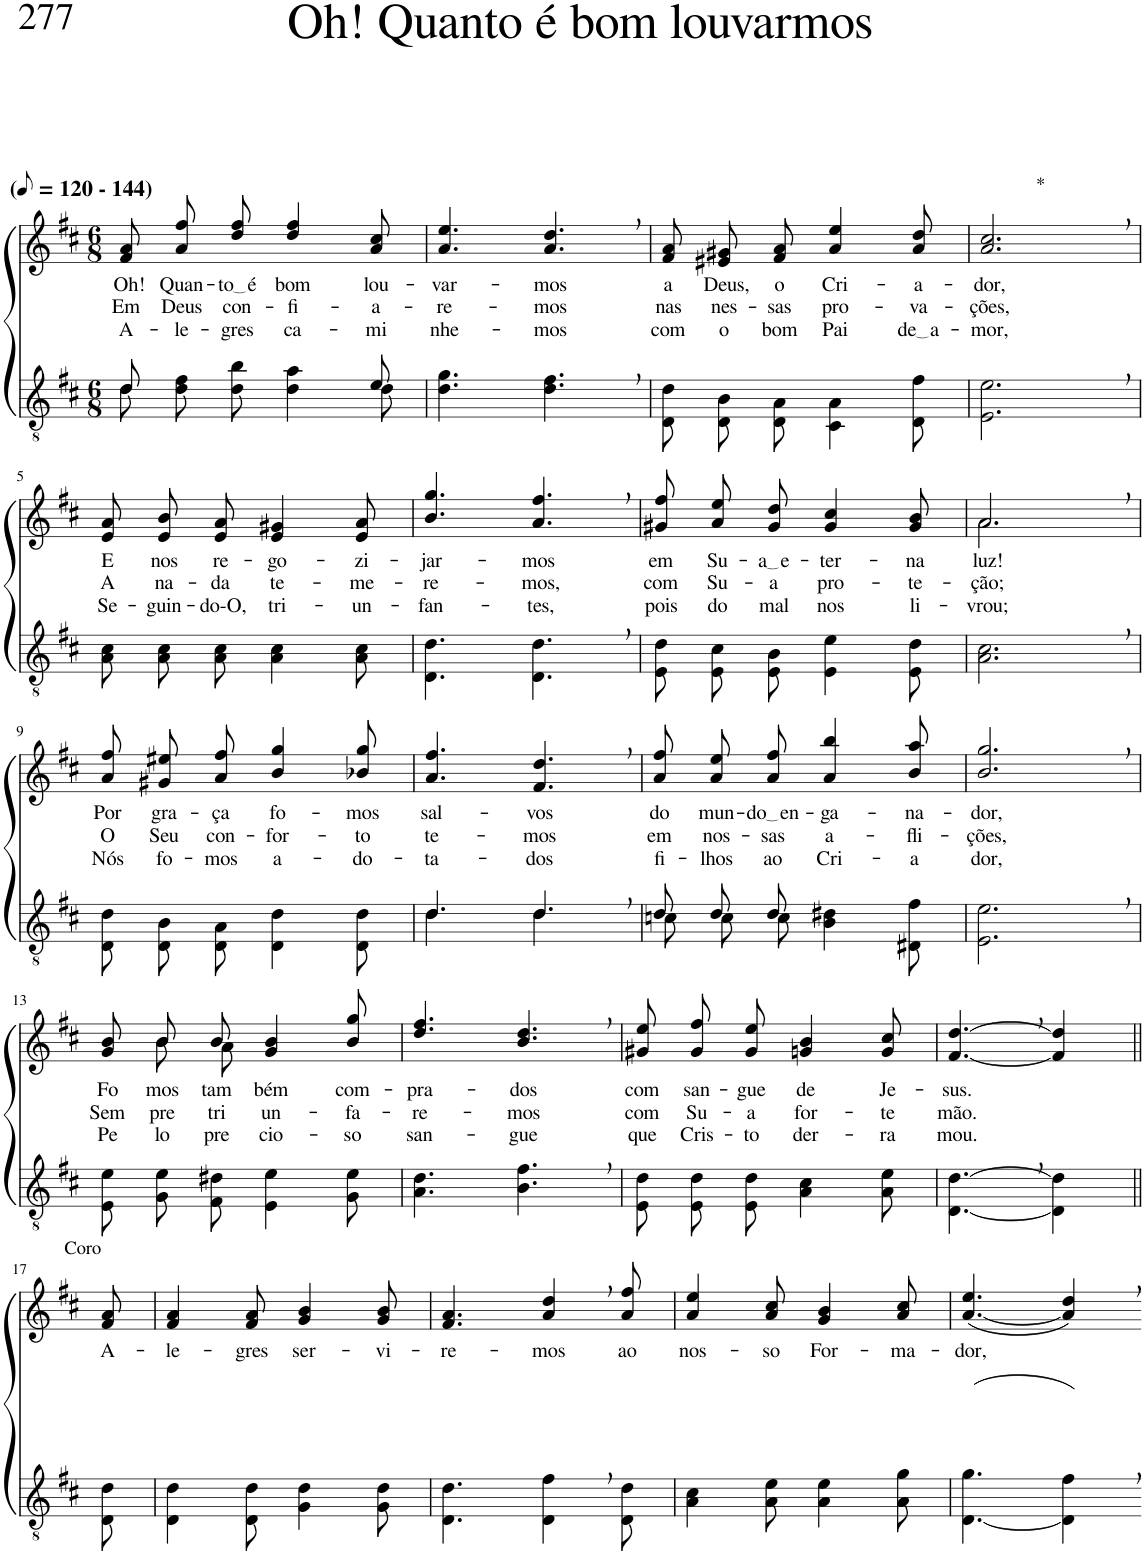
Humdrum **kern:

**kern	**kern	**text	**text	**text
*part2	*part1	*part1	*part1	*part1
*staff2	*staff1	*staff1	*staff1	*staff1
*I"Parte III e IV	*I"Parte I e II	*	*	*
*clefGv2	*clefG2	*	*	*
*Trd4c7	*Trd4c7	*	*	*
*k[f#c#]	*k[f#c#]	*	*	*
*M6/8	*M6/8	*	*	*
*MM60	*MM60	*	*	*
=1	=1	=1	=1	=1
*^	*	*	*	*
!	!	!LO:TX:a:B:t=(	!	!	!
!	!	!LO:TX:a:B:t=- 144)	!	!	!
!	!	!	!LO:LY:b	!LO:LY:b	!LO:LY:b
8d\L	8d/L	8f#\ 8a\L	Oh!	Em	A-
!	!	!	!LO:LY:b	!LO:LY:b	!LO:LY:b
8d\ 8f#\	2ryy	8a\ 8ff#\	Quan-	Deus	-le-
!	!	!	!LO:LY:b	!LO:LY:b	!LO:LY:b
8d\ 8b\J	.	8dd\ 8ff#\J	to é	con-	-gres
!	!	!	!LO:LY:b	!LO:LY:b	!LO:LY:b
4d\ 4a\	.	4dd/ 4ff#/	bom	-fi-	ca-
!	!	!	!LO:LY:b	!LO:LY:b	!LO:LY:b
8d\	8e/J	8a/ 8cc#/	lou-	-a-	-mi
=2	=2	=2	=2	=2	=2
!	!	!	!LO:LY:b	!LO:LY:b	!LO:LY:b
*v	*v	*	*	*	*
4.d\ 4.g\	4.a/ 4.ee/	-var-	-re-	nhe-
!	!	!LO:LY:b	!LO:LY:b	!LO:LY:b
4.d\, 4.f#\,	4.a/, 4.dd/,	-mos	-mos	-mos
=3	=3	=3	=3	=3
!	!	!LO:LY:b	!LO:LY:b	!LO:LY:b
8D/ 8d/L	8f#/ 8a/L	a	nas	com
!	!	!LO:LY:b	!LO:LY:b	!LO:LY:b
8D/ 8B/	8e#X/ 8g#X/	Deus,	nes-	o
!	!	!LO:LY:b	!LO:LY:b	!LO:LY:b
8D/ 8A/J	8f#/ 8a/J	o	-sas	bom
!	!	!LO:LY:b	!LO:LY:b	!LO:LY:b
4C#\ 4A\	4a/ 4ee/	Cri-	pro-	Pai
!	!	!LO:LY:b	!LO:LY:b	!LO:LY:b
8D\ 8f#\	8a/ 8dd/	-a-	-va-	de a
=4	=4	=4	=4	=4
!	!LO:TX:a:t=*	!	!	!
!	!	!LO:LY:b	!LO:LY:b	!LO:LY:b
2.E\, 2.e\,	2.a/, 2.cc#/,	-dor,	-ções,	-mor,
!!LO:LB:g=z
=5	=5	=5	=5	=5
!	!	!LO:LY:b	!LO:LY:b	!LO:LY:b
8A\ 8c#\L	8e/ 8a/L	E	A	Se-
!	!	!LO:LY:b	!LO:LY:b	!LO:LY:b
8A\ 8c#\	8e/ 8b/	nos	na-	-guin-
!	!	!LO:LY:b	!LO:LY:b	!LO:LY:b
8A\ 8c#\J	8e/ 8a/J	re-	-da	-do-O,
!	!	!LO:LY:b	!LO:LY:b	!LO:LY:b
4A\ 4c#\	4e/ 4g#X/	-go-	te-	tri-
!	!	!LO:LY:b	!LO:LY:b	!LO:LY:b
8A\ 8c#\	8e/ 8a/	-zi-	-me-	-un-
=6	=6	=6	=6	=6
!	!	!LO:LY:b	!LO:LY:b	!LO:LY:b
4.D\ 4.d\	4.b/ 4.gg/	-jar-	-re-	-fan-
!	!	!LO:LY:b	!LO:LY:b	!LO:LY:b
4.D\, 4.d\,	4.a/, 4.ff#/,	-mos	-mos,	-tes,
=7	=7	=7	=7	=7
!	!	!LO:LY:b	!LO:LY:b	!LO:LY:b
8E/ 8d/L	8g#X\ 8ff#\L	em	com	pois
!	!	!LO:LY:b	!LO:LY:b	!LO:LY:b
8E/ 8c#/	8a\ 8ee\	Su-	Su-	do
!	!	!LO:LY:b	!LO:LY:b	!LO:LY:b
8E/ 8B/J	8g#\ 8dd\J	a e	-a	mal
!	!	!LO:LY:b	!LO:LY:b	!LO:LY:b
4E\ 4e\	4g#/ 4cc#/	-ter-	pro-	nos
!	!	!LO:LY:b	!LO:LY:b	!LO:LY:b
8E\ 8d\	8g#/ 8b/	-na	-te-	li-
=8	=8	=8	=8	=8
!	!	!LO:LY:b	!LO:LY:b	!LO:LY:b
*	*^	*	*	*
2.A\, 2.c#\,	2.a,\	2.a/	luz!	-ção;	-vrou;
!!LO:LB:g=z
=9	=9	=9	=9	=9	=9
!	!	!	!LO:LY:b	!LO:LY:b	!LO:LY:b
*	*v	*v	*	*	*
8D/ 8d/L	8a\ 8ff#\L	Por	O	Nós
!	!	!LO:LY:b	!LO:LY:b	!LO:LY:b
8D/ 8B/	8g#X\ 8ee#X\	gra-	Seu	fo-
!	!	!LO:LY:b	!LO:LY:b	!LO:LY:b
8D/ 8A/J	8a\ 8ff#\J	-ça	con-	-mos
!	!	!LO:LY:b	!LO:LY:b	!LO:LY:b
4D\ 4d\	4b/ 4gg/	fo-	-for-	a-
!	!	!LO:LY:b	!LO:LY:b	!LO:LY:b
8D\ 8d\	8b-X/ 8gg/	-mos	-to	-do-
=10	=10	=10	=10	=10
*^	*	*	*	*
!	!	!	!LO:LY:b	!LO:LY:b	!LO:LY:b
4.d\	4.d/	4.a/ 4.ff#/	sal-	te-	-ta-
!	!	!	!LO:LY:b	!LO:LY:b	!LO:LY:b
4.d,\	4.d/	4.f#/, 4.dd/,	-vos	-mos	-dos
=11	=11	=11	=11	=11	=11
!	!	!	!LO:LY:b	!LO:LY:b	!LO:LY:b
8d/L	8cn\L	8a\ 8ff#\L	do	em	fi-
!	!	!	!LO:LY:b	!LO:LY:b	!LO:LY:b
8d/	8c\	8a\ 8ee\	mun-	nos-	-lhos
!	!	!	!LO:LY:b	!LO:LY:b	!LO:LY:b
8d/J	8c\J	8a\ 8ff#\J	do en	-sas	ao
!	!	!	!LO:LY:b	!LO:LY:b	!LO:LY:b
4.ryy	4B\ 4d#X\	4a/ 4bb/	-ga-	a-	Cri-
!	!	!	!LO:LY:b	!LO:LY:b	!LO:LY:b
.	8D#X\ 8f#\	8b/ 8aa/	-na-	-fli-	-a
=12	=12	=12	=12	=12	=12
!	!	!	!LO:LY:b	!LO:LY:b	!LO:LY:b
*v	*v	*	*	*	*
2.E\, 2.e\,	2.b/, 2.gg/,	-dor,	-ções,	dor,
!!LO:LB:g=z
=13	=13	=13	=13	=13
!	!	!LO:LY:b	!LO:LY:b	!LO:LY:b
*	*^	*	*	*
8E/ 8e/L	8g/ 8b/L	8ryy	Fo-	Sem-	Pe-
!	!	!	!LO:LY:b	!LO:LY:b	!LO:LY:b
8G/ 8e/	8b/	8b\L	-mos	-pre	-lo
!	!	!	!LO:LY:b	!LO:LY:b	!LO:LY:b
8F#/ 8d#X/J	8b/J	8a\J	tam-	tri-	pre-
!	!	!	!LO:LY:b	!LO:LY:b	!LO:LY:b
4E\ 4e\	4g/ 4b/	4.ryy	-bém	-un-	-cio-
!	!	!	!LO:LY:b	!LO:LY:b	!LO:LY:b
8G\ 8e\	8b/ 8gg/	.	com-	-fa-	-so
*	*v	*v	*	*	*
=14	=14	=14	=14	=14
!	!	!LO:LY:b	!LO:LY:b	!LO:LY:b
4.A\ 4.d\	4.dd/ 4.ff#/	-pra-	-re-	san-
!	!	!LO:LY:b	!LO:LY:b	!LO:LY:b
4.B\, 4.f#\,	4.b/, 4.dd/,	-dos	-mos	-gue
=15	=15	=15	=15	=15
!	!	!LO:LY:b	!LO:LY:b	!LO:LY:b
8E/ 8d/L	8g#X\ 8ee\L	com	com	que
!	!	!LO:LY:b	!LO:LY:b	!LO:LY:b
8E/ 8d/	8g#\ 8ff#\	san-	Su-	Cris-
!	!	!LO:LY:b	!LO:LY:b	!LO:LY:b
8E/ 8d/J	8g#\ 8ee\J	-gue	-a	-to
!	!	!LO:LY:b	!LO:LY:b	!LO:LY:b
4A\ 4c#\	4gn/ 4b/	de	for-	der-
!	!	!LO:LY:b	!LO:LY:b	!LO:LY:b
8A\ 8e\	8g/ 8cc#/	Je-	-te	-ra
=16	=16	=16	=16	=16
!	!	!LO:LY:b	!LO:LY:b	!LO:LY:b
[4.D\, [4.d\,	[4.f#/, [4.dd/,	-sus.	mão.	mou.
4D\] 4d\]	4f#/] 4dd/]	.	.	.
!!LO:LB:g=z
=17||	=17||	=17||	=17||	=17||
!	!LO:TX:a:t=Coro	!	!	!
!	!	!LO:LY:b	!	!
8D\ 8d\	8f#/ 8a/	A-	.	.
=18	=18	=18	=18	=18
!	!	!LO:LY:b	!	!
4D\ 4d\	4f#/ 4a/	-le-	.	.
!	!	!LO:LY:b	!	!
8D\ 8d\	8f#/ 8a/	-gres	.	.
!	!	!LO:LY:b	!	!
4G\ 4d\	4g/ 4b/	ser-	.	.
!	!	!LO:LY:b	!	!
8G\ 8d\	8g/ 8b/	-vi-	.	.
=19	=19	=19	=19	=19
!	!	!LO:LY:b	!	!
4.D\ 4.d\	4.f#/ 4.a/	-re-	.	.
!	!	!LO:LY:b	!	!
4D\, 4f#\,	4a/, 4dd/,	-mos	.	.
!	!	!LO:LY:b	!	!
8D\ 8d\	8a/ 8ff#/	ao	.	.
=20	=20	=20	=20	=20
!	!	!LO:LY:b	!	!
4A\ 4c#\	4a/ 4ee/	nos-	.	.
!	!	!LO:LY:b	!	!
8A\ 8e\	8a/ 8cc#/	-so	.	.
!	!	!LO:LY:b	!	!
4A\ 4e\	4g/ 4b/	For-	.	.
!	!	!LO:LY:b	!	!
8A\ 8g\	8a/ 8cc#/	-ma-	.	.
=21	=21	=21	=21	=21
!	!	!LO:LY:b	!	!
([4.D\ 4.g\	([4.a/ 4.ee/	-dor,	.	.
4D\], 4f#\,)	4a/], 4dd/,)	.	.	.
=-	=-	=-	=-	=-
*-	*-	*-	*-	*-
